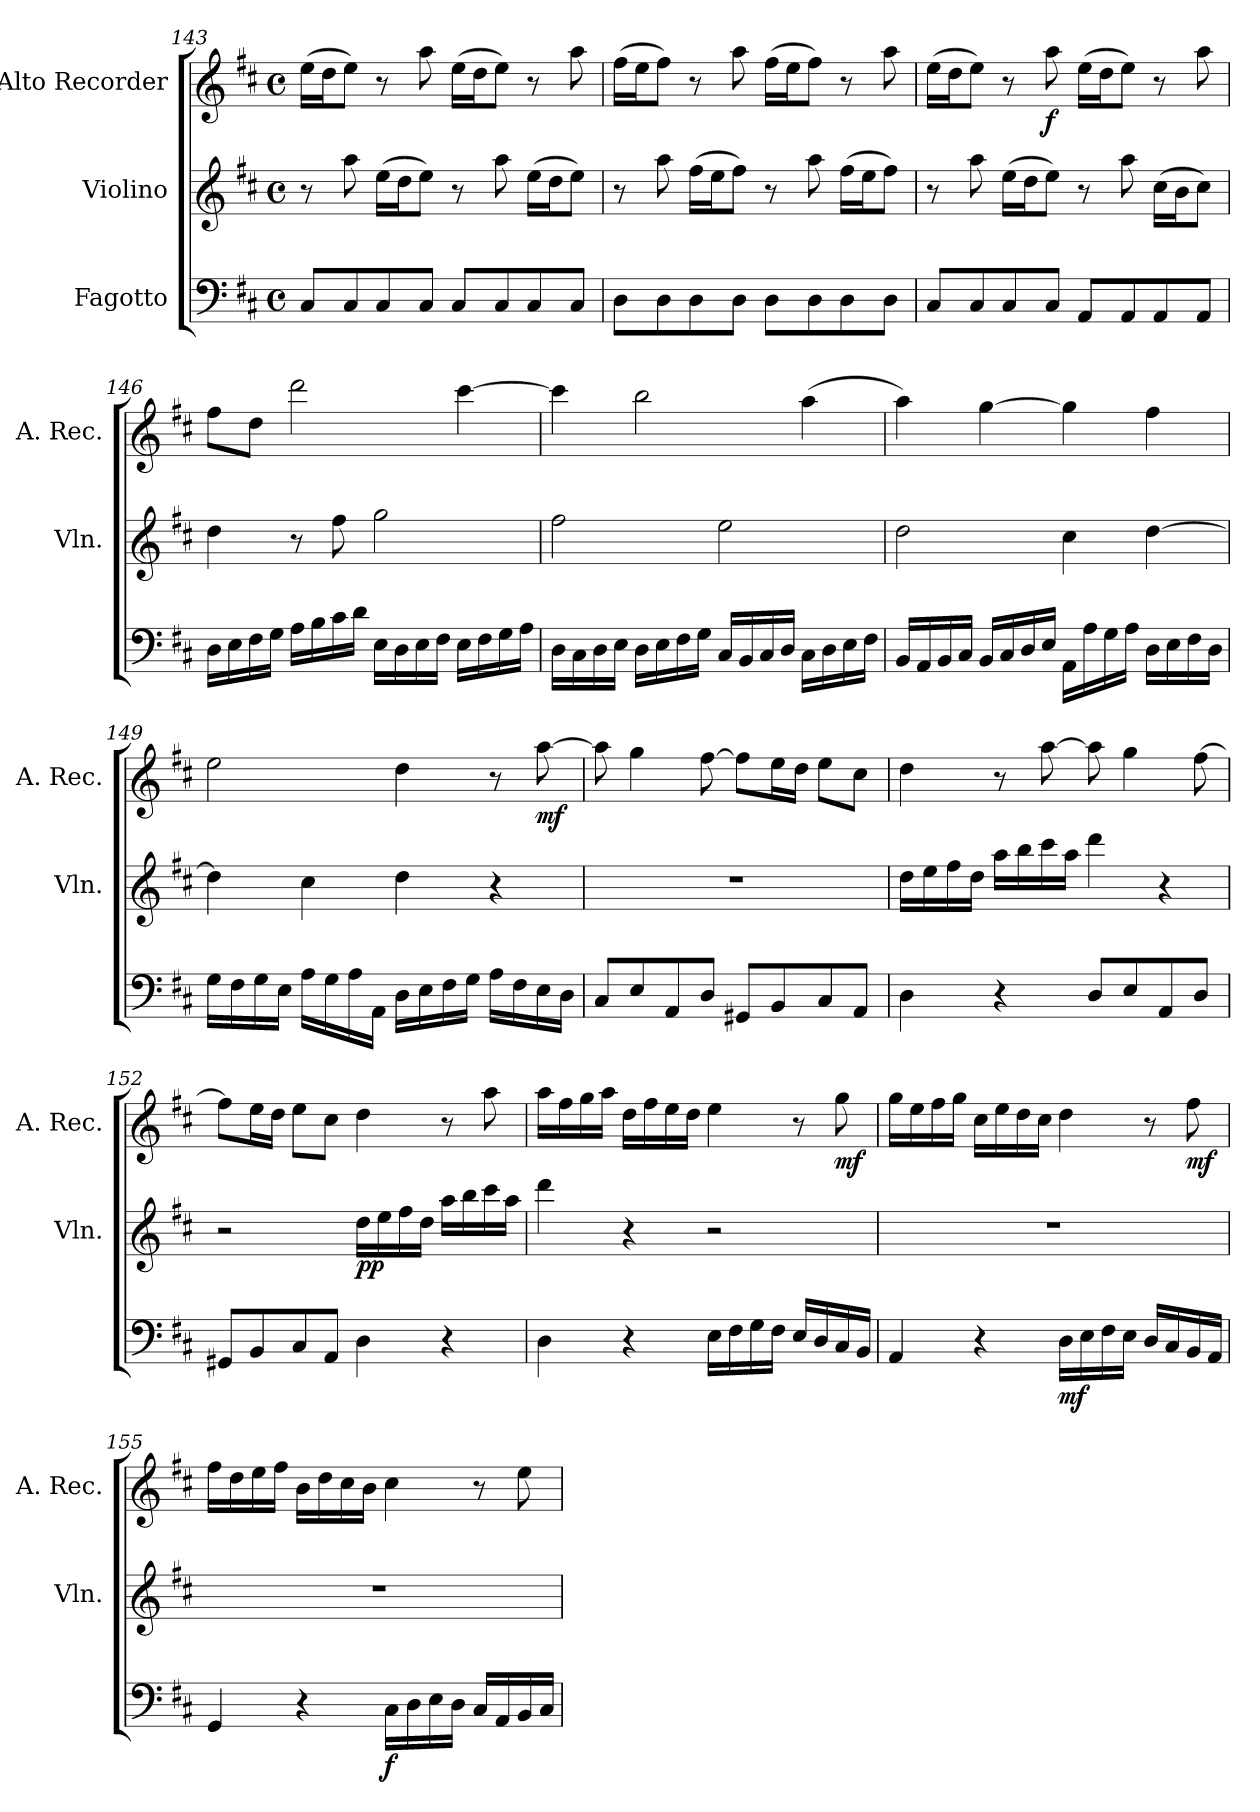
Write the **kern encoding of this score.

**kern	**dynam	**kern	**dynam	**kern	**dynam
*part3	*part3	*part2	*part2	*part1	*part1
*staff3	*staff3	*staff2	*staff2	*staff1	*staff1
*I"Fagotto	*	*I"Violino	*	*I"Alto Recorder	*
*	*	*I'Vln.	*	*I'A. Rec.	*
*clefF4	*	*clefG2	*	*clefG2	*
*k[f#c#]	*	*k[f#c#]	*	*k[f#c#]	*
*M4/4	*	*M4/4	*	*M4/4	*
*met(c)	*	*met(c)	*	*met(c)	*
=143	=143	=143	=143	=143	=143
8C#/L	.	8r	.	(>16ee\LL	.
.	.	.	.	16dd\J	.
8C#/	.	8aa\	.	8ee\J)	.
8C#/	.	(>16ee\LL	.	8r	.
.	.	16dd\J	.	.	.
8C#/J	.	8ee\J)	.	8aa\	.
8C#/L	.	8r	.	(>16ee\LL	.
.	.	.	.	16dd\J	.
8C#/	.	8aa\	.	8ee\J)	.
8C#/	.	(>16ee\LL	.	8r	.
.	.	16dd\J	.	.	.
8C#/J	.	8ee\J)	.	8aa\	.
=144	=144	=144	=144	=144	=144
8D\L	.	8r	.	(>16ff#\LL	.
.	.	.	.	16ee\J	.
8D\	.	8aa\	.	8ff#\J)	.
8D\	.	(>16ff#\LL	.	8r	.
.	.	16ee\J	.	.	.
8D\J	.	8ff#\J)	.	8aa\	.
8D\L	.	8r	.	(>16ff#\LL	.
.	.	.	.	16ee\J	.
8D\	.	8aa\	.	8ff#\J)	.
8D\	.	(>16ff#\LL	.	8r	.
.	.	16ee\J	.	.	.
8D\J	.	8ff#\J)	.	8aa\	.
=145	=145	=145	=145	=145	=145
8C#/L	.	8r	.	(>16ee\LL	.
.	.	.	.	16dd\J	.
8C#/	.	8aa\	.	8ee\J)	.
8C#/	.	(>16ee\LL	.	8r	.
.	.	16dd\J	.	.	.
!	!	!	!	!	!LO:DY:b
8C#/J	.	8ee\J)	.	8aa\	f
8AA/L	.	8r	.	(>16ee\LL	.
.	.	.	.	16dd\J	.
8AA/	.	8aa\	.	8ee\J)	.
8AA/	.	(>16cc#\LL	.	8r	.
.	.	16b\J	.	.	.
8AA/J	.	8cc#\J)	.	8aa\	.
=146	=146	=146	=146	=146	=146
16D\LL	.	4dd\	.	8ff#\L	.
16E\	.	.	.	.	.
16F#\	.	.	.	8dd\J	.
16G\JJ	.	.	.	.	.
16A\LL	.	8r	.	2ddd\	.
16B\	.	.	.	.	.
16c#\	.	8ff#\	.	.	.
16d\JJ	.	.	.	.	.
16E\LL	.	2gg\	.	.	.
16D\	.	.	.	.	.
16E\	.	.	.	.	.
16F#\JJ	.	.	.	.	.
16E\LL	.	.	.	[4ccc#\	.
16F#\	.	.	.	.	.
16G\	.	.	.	.	.
16A\JJ	.	.	.	.	.
=147	=147	=147	=147	=147	=147
16D\LL	.	2ff#\	.	4ccc#\]	.
16C#\	.	.	.	.	.
16D\	.	.	.	.	.
16E\JJ	.	.	.	.	.
16D\LL	.	.	.	2bb\	.
16E\	.	.	.	.	.
16F#\	.	.	.	.	.
16G\JJ	.	.	.	.	.
16C#/LL	.	2ee\	.	.	.
16BB/	.	.	.	.	.
16C#/	.	.	.	.	.
16D/JJ	.	.	.	.	.
16C#\LL	.	.	.	(>4aa\	.
16D\	.	.	.	.	.
16E\	.	.	.	.	.
16F#\JJ	.	.	.	.	.
!!LO:LB:g=z
=148	=148	=148	=148	=148	=148
16BB/LL	.	2dd\	.	4aa\)	.
16AA/	.	.	.	.	.
16BB/	.	.	.	.	.
16C#/JJ	.	.	.	.	.
16BB/LL	.	.	.	[4gg\	.
16C#/	.	.	.	.	.
16D/	.	.	.	.	.
16E/JJ	.	.	.	.	.
16AA\LL	.	4cc#\	.	4gg\]	.
16A\	.	.	.	.	.
16G\	.	.	.	.	.
16A\JJ	.	.	.	.	.
16D\LL	.	[4dd\	.	4ff#\	.
16E\	.	.	.	.	.
16F#\	.	.	.	.	.
16D\JJ	.	.	.	.	.
=149	=149	=149	=149	=149	=149
16G\LL	.	4dd\]	.	2ee\	.
16F#\	.	.	.	.	.
16G\	.	.	.	.	.
16E\JJ	.	.	.	.	.
16A\LL	.	4cc#\	.	.	.
16G\	.	.	.	.	.
16A\	.	.	.	.	.
16AA\JJ	.	.	.	.	.
16D\LL	.	4dd\	.	4dd\	.
16E\	.	.	.	.	.
16F#\	.	.	.	.	.
16G\JJ	.	.	.	.	.
16A\LL	.	4r	.	8r	.
16F#\	.	.	.	.	.
!	!	!	!	!	!LO:DY:b
16E\	.	.	.	[8aa\	mf
16D\JJ	.	.	.	.	.
=150	=150	=150	=150	=150	=150
8C#/L	.	1r	.	8aa\]	.
8E/	.	.	.	4gg\	.
8AA/	.	.	.	.	.
8D/J	.	.	.	[8ff#\	.
8GG#X/L	.	.	.	8ff#\L]	.
8BB/	.	.	.	16ee\L	.
.	.	.	.	16dd\JJ	.
8C#/	.	.	.	8ee\L	.
8AA/J	.	.	.	8cc#\J	.
=151	=151	=151	=151	=151	=151
4D\	.	16dd\LL	.	4dd\	.
.	.	16ee\	.	.	.
.	.	16ff#\	.	.	.
.	.	16dd\JJ	.	.	.
4r	.	16aa\LL	.	8r	.
.	.	16bb\	.	.	.
.	.	16ccc#\	.	[8aa\	.
.	.	16aa\JJ	.	.	.
8D/L	.	4ddd\	.	8aa\]	.
8E/	.	.	.	4gg\	.
8AA/	.	4r	.	.	.
8D/J	.	.	.	[8ff#\	.
=152	=152	=152	=152	=152	=152
8GG#X/L	.	2r	.	8ff#\L]	.
8BB/	.	.	.	16ee\L	.
.	.	.	.	16dd\JJ	.
8C#/	.	.	.	8ee\L	.
8AA/J	.	.	.	8cc#\J	.
!	!	!	!LO:DY:b	!	!
4D\	.	16dd\LL	pp	4dd\	.
.	.	16ee\	.	.	.
.	.	16ff#\	.	.	.
.	.	16dd\JJ	.	.	.
4r	.	16aa\LL	.	8r	.
.	.	16bb\	.	.	.
.	.	16ccc#\	.	8aa\	.
.	.	16aa\JJ	.	.	.
=153	=153	=153	=153	=153	=153
4D\	.	4ddd\	.	16aa\LL	.
.	.	.	.	16ff#\	.
.	.	.	.	16gg\	.
.	.	.	.	16aa\JJ	.
4r	.	4r	.	16dd\LL	.
.	.	.	.	16ff#\	.
.	.	.	.	16ee\	.
.	.	.	.	16dd\JJ	.
16E\LL	.	2r	.	4ee\	.
16F#\	.	.	.	.	.
16G\	.	.	.	.	.
16F#\JJ	.	.	.	.	.
16E/LL	.	.	.	8r	.
16D/	.	.	.	.	.
!	!	!	!	!	!LO:DY:b
16C#/	.	.	.	8gg\	mf
16BB/JJ	.	.	.	.	.
!!LO:LB:g=z
=154	=154	=154	=154	=154	=154
4AA/	.	1r	.	16gg\LL	.
.	.	.	.	16ee\	.
.	.	.	.	16ff#\	.
.	.	.	.	16gg\JJ	.
4r	.	.	.	16cc#\LL	.
.	.	.	.	16ee\	.
.	.	.	.	16dd\	.
.	.	.	.	16cc#\JJ	.
!	!LO:DY:b	!	!	!	!
16D\LL	mf	.	.	4dd\	.
16E\	.	.	.	.	.
16F#\	.	.	.	.	.
16E\JJ	.	.	.	.	.
16D/LL	.	.	.	8r	.
16C#/	.	.	.	.	.
!	!	!	!	!	!LO:DY:b
16BB/	.	.	.	8ff#\	mf
16AA/JJ	.	.	.	.	.
=155	=155	=155	=155	=155	=155
4GG/	.	1r	.	16ff#\LL	.
.	.	.	.	16dd\	.
.	.	.	.	16ee\	.
.	.	.	.	16ff#\JJ	.
4r	.	.	.	16b\LL	.
.	.	.	.	16dd\	.
.	.	.	.	16cc#\	.
.	.	.	.	16b\JJ	.
!	!LO:DY:b	!	!	!	!
16C#\LL	f	.	.	4cc#\	.
16D\	.	.	.	.	.
16E\	.	.	.	.	.
16D\JJ	.	.	.	.	.
16C#/LL	.	.	.	8r	.
16AA/	.	.	.	.	.
16BB/	.	.	.	8ee\	.
16C#/JJ	.	.	.	.	.
=	=	=	=	=	=
*-	*-	*-	*-	*-	*-
